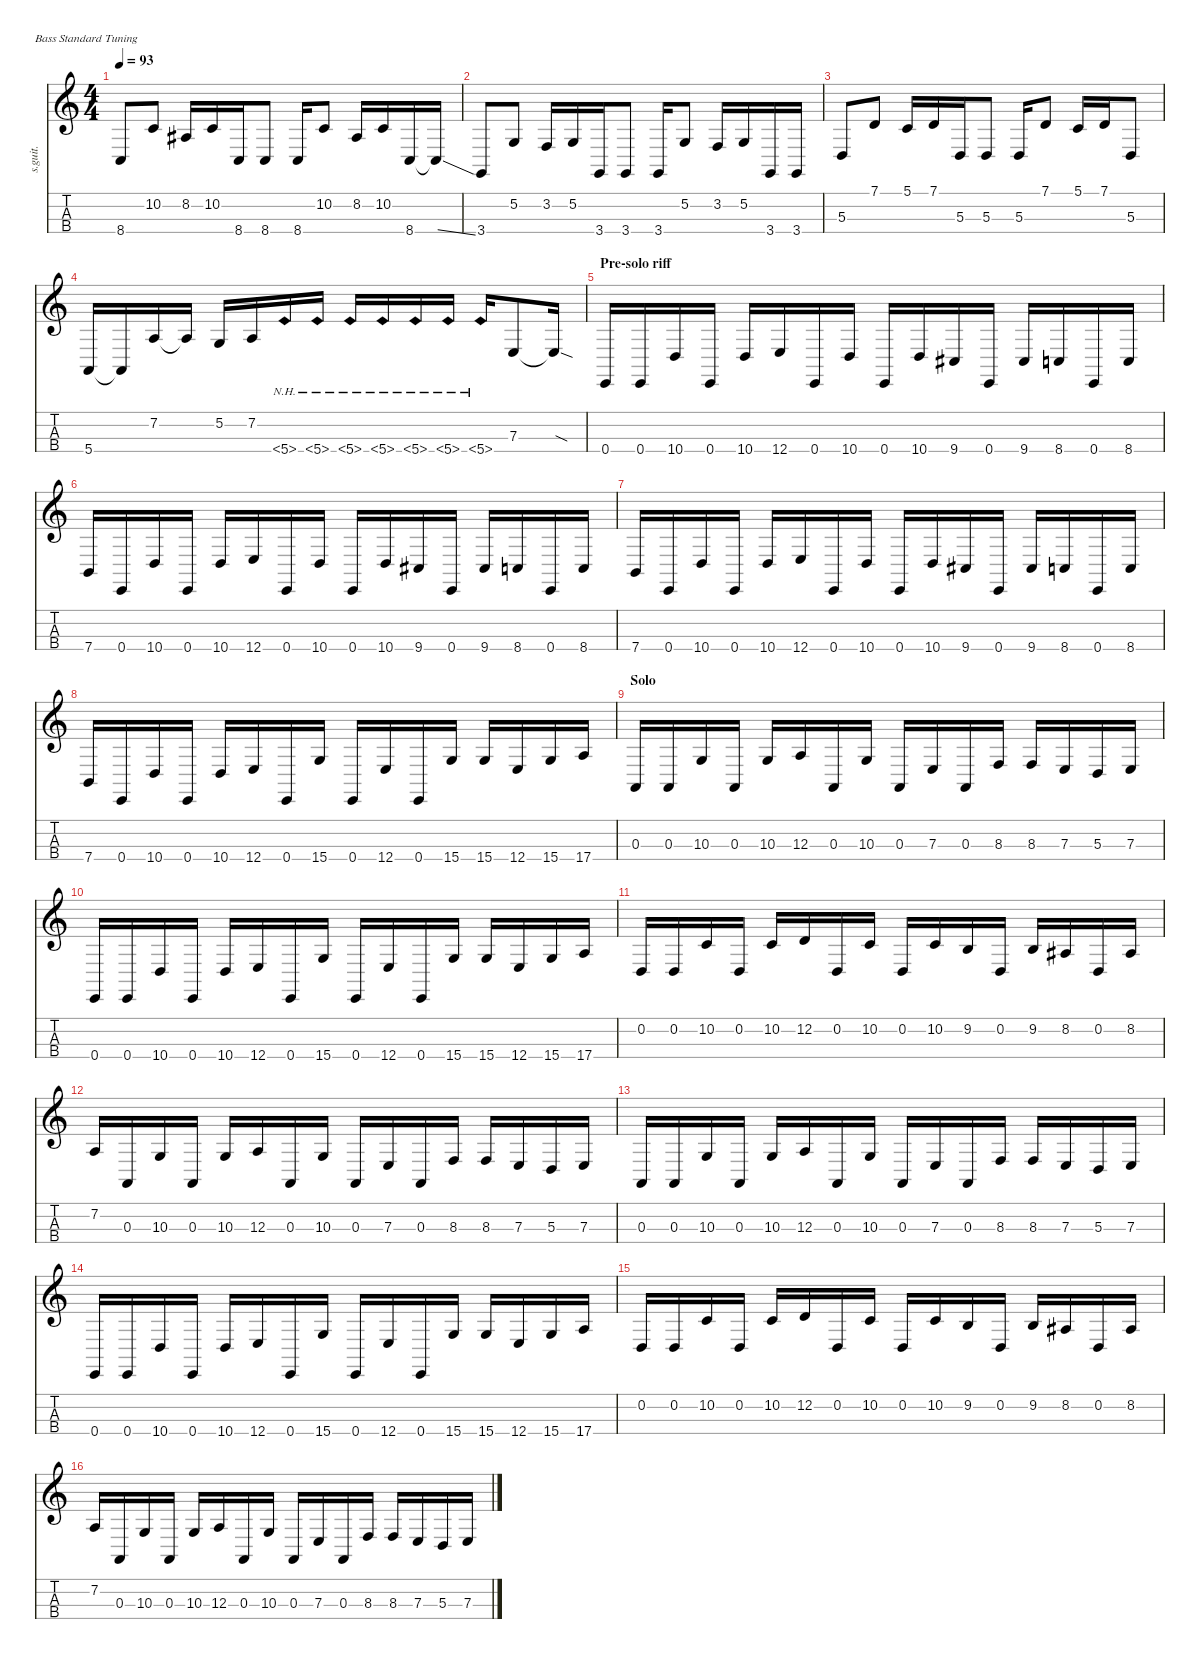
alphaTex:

\defaultSystemsLayout 4
\hideDynamics
\bracketExtendMode nobrackets
\track ("Chris Wolstenholm - Bass Effects 1" "s.guit.") {instrument distortionguitar}
\staff {score tabs}
\tuning (G2 D2 A1 E1)
\ts (4 4)
\tempo 93
\clef g2
\ks c
8.4.8{dy mf} 10.2.8 8.2{acc #}.16 10.2.16 8.4.16 8.4.8 8.4.16 10.2.8 8.2{acc #}.16 10.2.16 8.4.16 8.4{ss t}.16 |
3.4.8 5.2.8 3.2.16 5.2.16 3.4.16 3.4.8 3.4.16 5.2.8 3.2.16 5.2.16 3.4.16 3.4.16 |
5.3.8 7.1.8 5.1.16 7.1.16 5.3.16 5.3.8 5.3.16 7.1.8 5.1.16 7.1.16 5.3.8 |
5.4.16 5.4{t}.16{dy f} 7.2.16{dy mf} 7.2{t}.16{dy f} 5.2.16{dy mf} 7.2.16 5.4{nh}.16 5.4{nh}.16{dy f} 5.4{nh}.16 5.4{nh}.16 5.4{nh}.16 5.4{nh}.16 5.4{nh}.16 7.3.8 7.3{sod t}.16 |
\section ("" "Pre-solo riff")
0.4.16 0.4.16 10.4.16 0.4.16 10.4.16 12.4.16 0.4.16 10.4.16 0.4.16 10.4.16 9.4{acc #}.16 0.4.16 9.4{acc #}.16 8.4.16 0.4.16 8.4.16 |
7.4.16 0.4.16 10.4.16 0.4.16 10.4.16 12.4.16 0.4.16 10.4.16 0.4.16 10.4.16 9.4{acc #}.16 0.4.16 9.4{acc #}.16 8.4.16 0.4.16 8.4.16 |
7.4.16 0.4.16 10.4.16 0.4.16 10.4.16 12.4.16 0.4.16 10.4.16 0.4.16 10.4.16 9.4{acc #}.16 0.4.16 9.4{acc #}.16 8.4.16 0.4.16 8.4.16 |
7.4.16 0.4.16 10.4.16 0.4.16 10.4.16 12.4.16 0.4.16 15.4.16 0.4.16 12.4.16 0.4.16 15.4.16 15.4.16 12.4.16 15.4.16 17.4.16 |
\section ("" "Solo")
0.3.16 0.3.16 10.3.16 0.3.16 10.3.16 12.3.16 0.3.16 10.3.16 0.3.16 7.3.16 0.3.16 8.3.16 8.3.16 7.3.16 5.3.16 7.3.16 |
0.4.16 0.4.16 10.4.16 0.4.16 10.4.16 12.4.16 0.4.16 15.4.16 0.4.16 12.4.16 0.4.16 15.4.16 15.4.16 12.4.16 15.4.16 17.4.16 |
0.2.16 0.2.16 10.2.16 0.2.16 10.2.16 12.2.16 0.2.16 10.2.16 0.2.16 10.2.16 9.2.16 0.2.16 9.2.16 8.2{acc #}.16 0.2.16 8.2{acc #}.16 |
7.2.16 0.3.16 10.3.16 0.3.16 10.3.16 12.3.16 0.3.16 10.3.16 0.3.16 7.3.16 0.3.16 8.3.16 8.3.16 7.3.16 5.3.16 7.3.16 |
0.3.16 0.3.16 10.3.16 0.3.16 10.3.16 12.3.16 0.3.16 10.3.16 0.3.16 7.3.16 0.3.16 8.3.16 8.3.16 7.3.16 5.3.16 7.3.16 |
0.4.16 0.4.16 10.4.16 0.4.16 10.4.16 12.4.16 0.4.16 15.4.16 0.4.16 12.4.16 0.4.16 15.4.16 15.4.16 12.4.16 15.4.16 17.4.16 |
0.2.16 0.2.16 10.2.16 0.2.16 10.2.16 12.2.16 0.2.16 10.2.16 0.2.16 10.2.16 9.2.16 0.2.16 9.2.16 8.2{acc #}.16 0.2.16 8.2{acc #}.16 |
7.2.16 0.3.16 10.3.16 0.3.16 10.3.16 12.3.16 0.3.16 10.3.16 0.3.16 7.3.16 0.3.16 8.3.16 8.3.16 7.3.16 5.3.16 7.3.16
